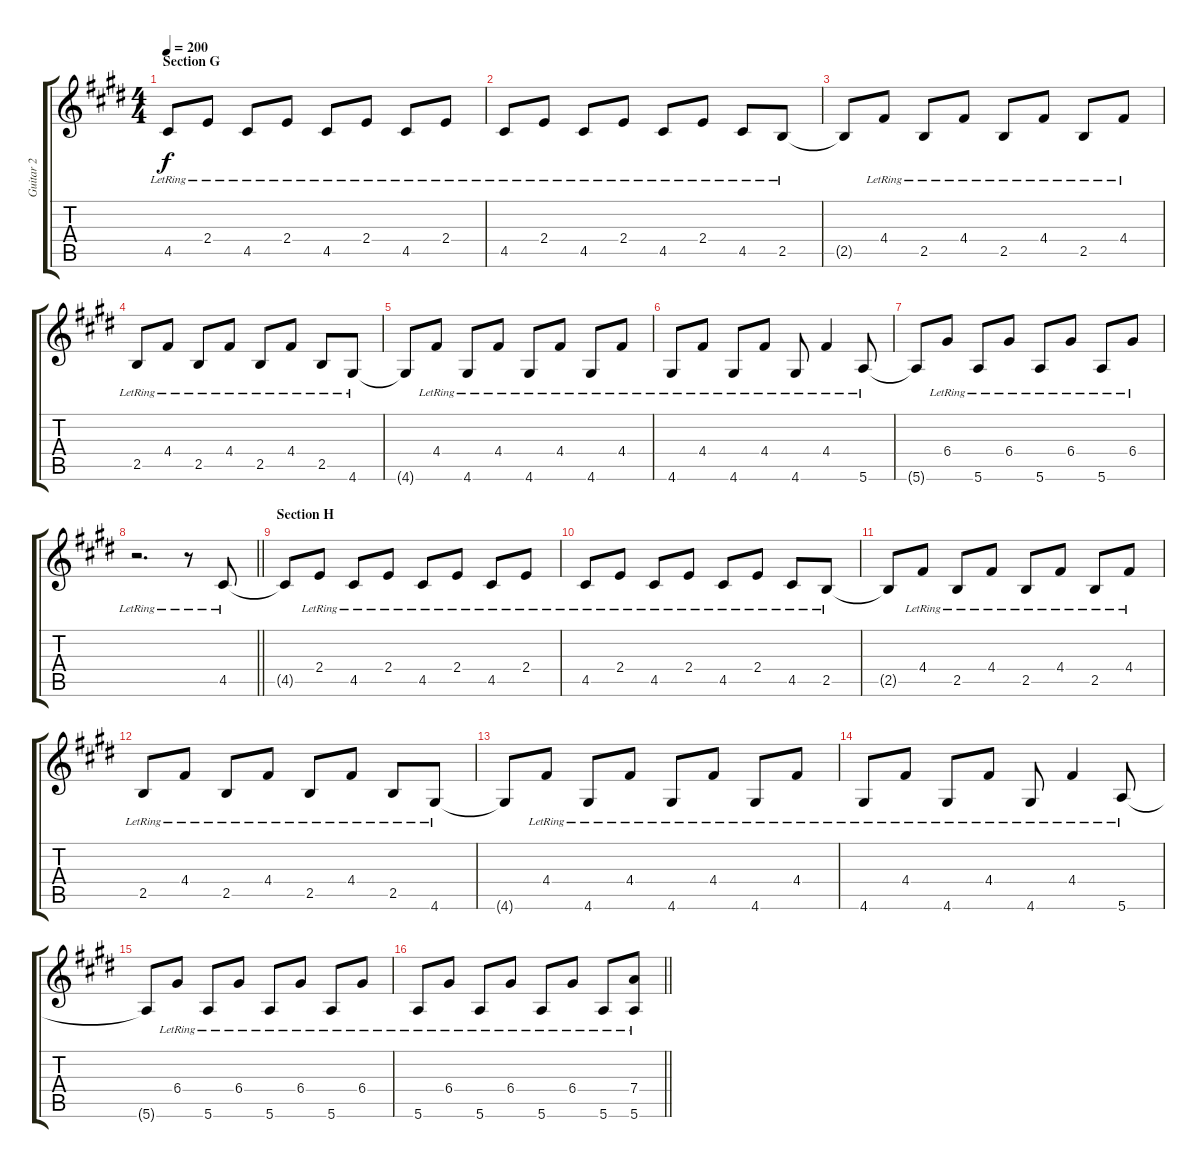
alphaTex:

\track ("Guitar 2" "Guitar 2") {instrument acousticguitarnylon}
\staff {score tabs}
\tuning (E4 B3 G3 D3 A2 E2) {hide}
\ts (4 4)
\section ("" "Section G")
\tempo 200
\clef g2
\ks e
4.5{lr}.8{dy f} 2.4{lr}.8 4.5{lr}.8 2.4{lr}.8 4.5{lr}.8 2.4{lr}.8 4.5{lr}.8 2.4{lr}.8 |
4.5{lr}.8 2.4{lr}.8 4.5{lr}.8 2.4{lr}.8 4.5{lr}.8 2.4{lr}.8 4.5{lr}.8 2.5{lr}.8 |
2.5{t}.8 4.4{lr}.8 2.5{lr}.8 4.4{lr}.8 2.5{lr}.8 4.4{lr}.8 2.5{lr}.8 4.4{lr}.8 |
2.5{lr}.8 4.4{lr}.8 2.5{lr}.8 4.4{lr}.8 2.5{lr}.8 4.4{lr}.8 2.5{lr}.8 4.6{lr}.8 |
4.6{t}.8 4.4{lr}.8 4.6{lr}.8 4.4{lr}.8 4.6{lr}.8 4.4{lr}.8 4.6{lr}.8 4.4{lr}.8 |
4.6{lr}.8 4.4{lr}.8 4.6{lr}.8 4.4{lr}.8 4.6{lr}.8 4.4{lr}.4 5.6{lr}.8 |
5.6{t}.8 6.4{lr}.8 5.6{lr}.8 6.4{lr}.8 5.6{lr}.8 6.4{lr}.8 5.6{lr}.8 6.4{lr}.8 |
\barLineRight lightlight
r.2{d} r.8 4.5{lr}.8 |
\section ("" "Section H")
4.5{t}.8 2.4{lr}.8 4.5{lr}.8 2.4{lr}.8 4.5{lr}.8 2.4{lr}.8 4.5{lr}.8 2.4{lr}.8 |
4.5{lr}.8 2.4{lr}.8 4.5{lr}.8 2.4{lr}.8 4.5{lr}.8 2.4{lr}.8 4.5{lr}.8 2.5{lr}.8 |
2.5{t}.8 4.4{lr}.8 2.5{lr}.8 4.4{lr}.8 2.5{lr}.8 4.4{lr}.8 2.5{lr}.8 4.4{lr}.8 |
2.5{lr}.8 4.4{lr}.8 2.5{lr}.8 4.4{lr}.8 2.5{lr}.8 4.4{lr}.8 2.5{lr}.8 4.6{lr}.8 |
4.6{t}.8 4.4{lr}.8 4.6{lr}.8 4.4{lr}.8 4.6{lr}.8 4.4{lr}.8 4.6{lr}.8 4.4{lr}.8 |
4.6{lr}.8 4.4{lr}.8 4.6{lr}.8 4.4{lr}.8 4.6{lr}.8 4.4{lr}.4 5.6{lr}.8 |
5.6{t}.8 6.4{lr}.8 5.6{lr}.8 6.4{lr}.8 5.6{lr}.8 6.4{lr}.8 5.6{lr}.8 6.4{lr}.8 |
\barLineRight lightlight
5.6{lr}.8 6.4{lr}.8 5.6{lr}.8 6.4{lr}.8 5.6{lr}.8 6.4{lr}.8 5.6{lr}.8 (7.4{lr} 5.6{lr}).8
